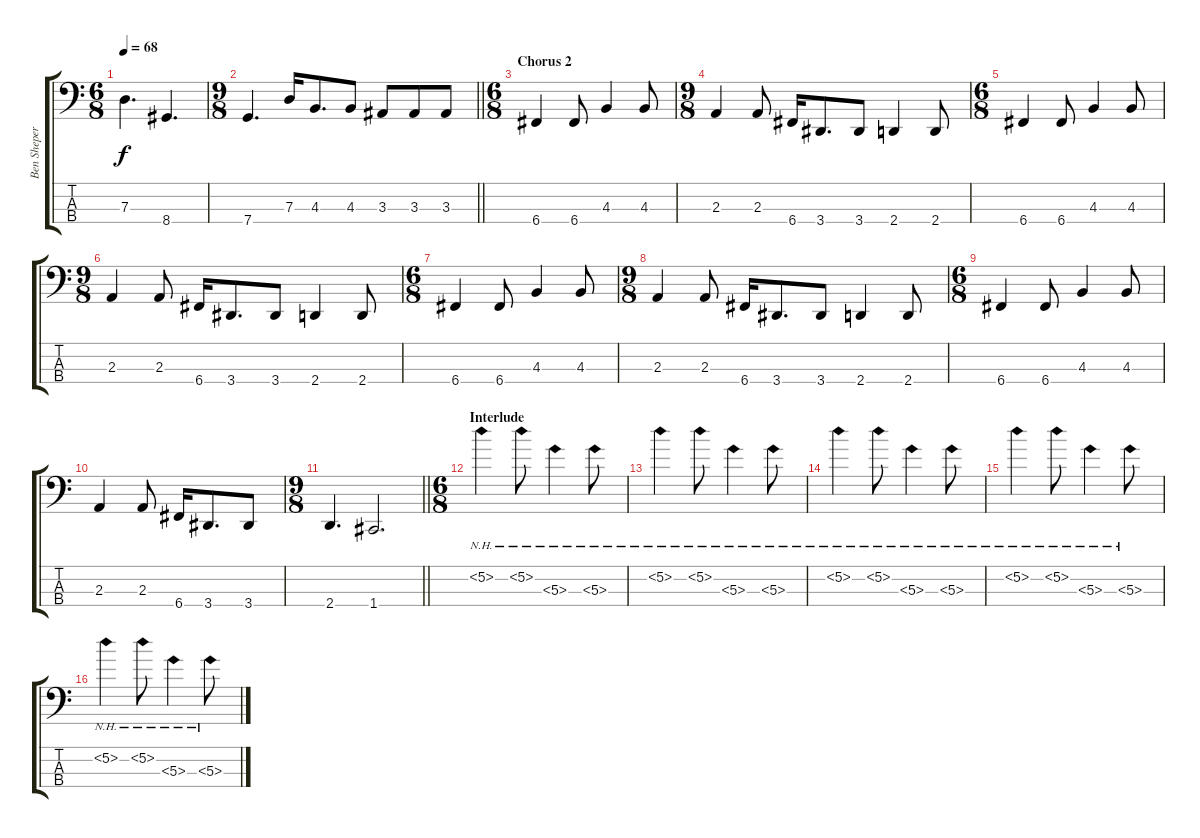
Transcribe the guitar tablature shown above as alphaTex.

\track ("Ben Sheperd" "Ben Sheper") {instrument electricbassfinger}
\staff {score tabs}
\tuning (G2 D2 G1 C1) {hide}
\ts (6 8)
\tempo 68
\clef f4
\ks c
7.3.4{d dy f} 8.4.4{d} |
\ts (9 8)
\barLineRight lightlight
7.4.4{d} 7.3.16 4.3.8{d} 4.3.8 3.3.8 3.3.8 3.3.8 |
\ts (6 8)
\section ("" "Chorus 2")
6.4.4 6.4.8 4.3.4 4.3.8 |
\ts (9 8)
2.3.4 2.3.8 6.4.16 3.4.8{d} 3.4.8 2.4.4 2.4.8 |
\ts (6 8)
6.4.4 6.4.8 4.3.4 4.3.8 |
\ts (9 8)
2.3.4 2.3.8 6.4.16 3.4.8{d} 3.4.8 2.4.4 2.4.8 |
\ts (6 8)
6.4.4 6.4.8 4.3.4 4.3.8 |
\ts (9 8)
2.3.4 2.3.8 6.4.16 3.4.8{d} 3.4.8 2.4.4 2.4.8 |
\ts (6 8)
6.4.4 6.4.8 4.3.4 4.3.8 |
2.3.4 2.3.8 6.4.16 3.4.8{d} 3.4.8 |
\ts (9 8)
\barLineRight lightlight
2.4.4{d} 1.4.2{d} |
\ts (6 8)
\section ("" "Interlude")
5.2{nh}.4 5.2{nh}.8 5.3{nh}.4 5.3{nh}.8 |
5.2{nh}.4 5.2{nh}.8 5.3{nh}.4 5.3{nh}.8 |
5.2{nh}.4 5.2{nh}.8 5.3{nh}.4 5.3{nh}.8 |
5.2{nh}.4 5.2{nh}.8 5.3{nh}.4 5.3{nh}.8 |
5.2{nh}.4 5.2{nh}.8 5.3{nh}.4 5.3{nh}.8
